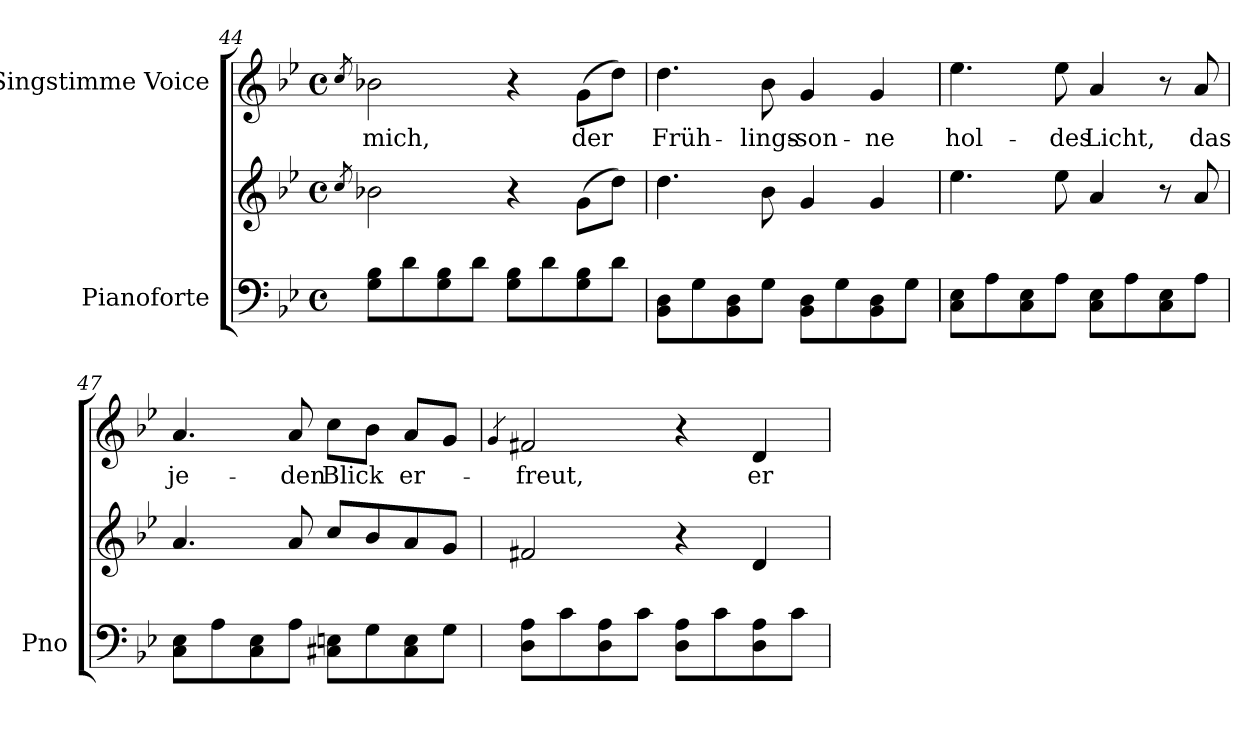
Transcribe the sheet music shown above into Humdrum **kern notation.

**kern	**kern	**kern	**text
*part2	*part2	*part1	*part1
*staff3	*staff2	*staff1	*staff1
*I"Pianoforte	*	*I"Singstimme Voice	*
*I'Pno	*	*	*
*clefF4	*clefG2	*clefG2	*
*k[b-e-]	*k[b-e-]	*k[b-e-]	*
*M4/4	*M4/4	*M4/4	*
*met(c)	*met(c)	*met(c)	*
=44	=44	=44	=44
.	8qcc/	8qcc/	.
!	!	!	!LO:LY:b
8G\ 8B-\L	2b-X\	2b-X\	mich,
8d\	.	.	.
8G\ 8B-\	.	.	.
8d\J	.	.	.
8G\ 8B-\L	4r	4r	.
8d\	.	.	.
!	!	!	!LO:LY:b
8G\ 8B-\	(8g\L	(8g\L	der
8d\J	8dd\J)	8dd\J)	.
=45	=45	=45	=45
!	!	!	!LO:LY:b
8BB-\ 8D\L	4.dd\	4.dd\	Früh-
8G\	.	.	.
8BB-\ 8D\	.	.	.
!	!	!	!LO:LY:b
8G\J	8b-\	8b-\	-lings-
!	!	!	!LO:LY:b
8BB-\ 8D\L	4g/	4g/	-son-
8G\	.	.	.
!	!	!	!LO:LY:b
8BB-\ 8D\	4g/	4g/	-ne
8G\J	.	.	.
!!LO:LB:g=z
=46	=46	=46	=46
!	!	!	!LO:LY:b
8C\ 8E-\L	4.ee-\	4.ee-\	hol-
8A\	.	.	.
8C\ 8E-\	.	.	.
!	!	!	!LO:LY:b
8A\J	8ee-\	8ee-\	-des
!	!	!	!LO:LY:b
8C\ 8E-\L	4a/	4a/	Licht,
8A\	.	.	.
8C\ 8E-\	8r	8r	.
!	!	!	!LO:LY:b
8A\J	8a/	8a/	das
!!LO:PB:g=z
=47	=47	=47	=47
!	!	!	!LO:LY:b
8C\ 8E-\L	4.a/	4.a/	je-
8A\	.	.	.
8C\ 8E-\	.	.	.
!	!	!	!LO:LY:b
8A\J	8a/	8a/	-den
!	!	!	!LO:LY:b
8C#X\ 8En\L	8cc/L	8cc\L	Blick
8G\	8b-/	8b-\J	.
!	!	!	!LO:LY:b
8C#\ 8E\	8a/	8a/L	er-
8G\J	8g/J	8g/J	.
=48	=48	=48	=48
.	.	4qg/	.
!	!	!	!LO:LY:b
8D\ 8A\L	2f#X/	2f#X/	-freut,
8c\	.	.	.
8D\ 8A\	.	.	.
8c\J	.	.	.
8D\ 8A\L	4r	4r	.
8c\	.	.	.
!	!	!	!LO:LY:b
8D\ 8A\	4d/	4d/	er-
8c\J	.	.	.
=	=	=	=
*-	*-	*-	*-
